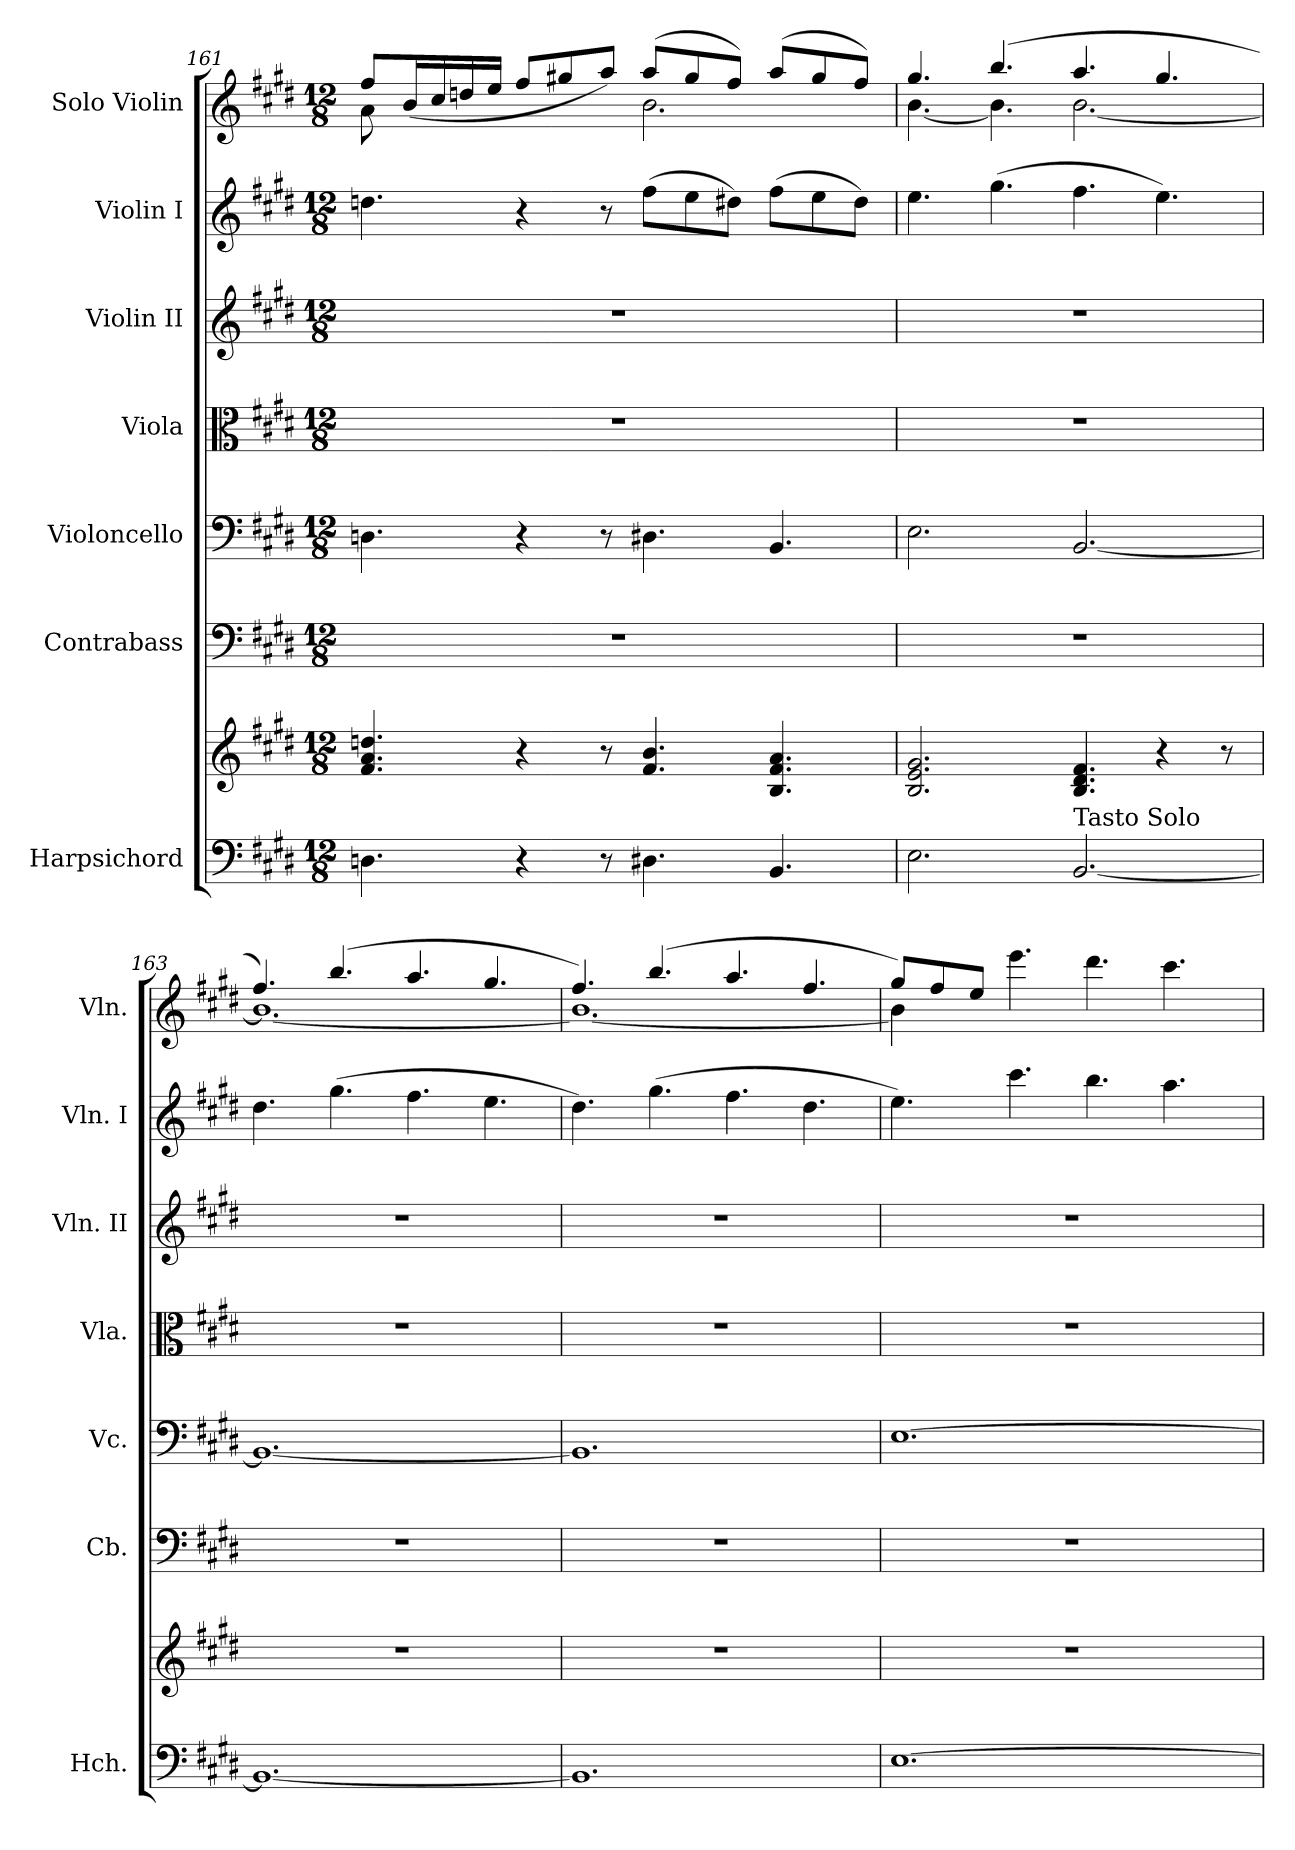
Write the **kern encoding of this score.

**kern	**kern	**kern	**kern	**kern	**kern	**kern	**kern
*part7	*part7	*part6	*part5	*part4	*part3	*part2	*part1
*staff8	*staff7	*staff6	*staff5	*staff4	*staff3	*staff2	*staff1
*I"Harpsichord	*	*I"Contrabass	*I"Violoncello	*I"Viola	*I"Violin II	*I"Violin I	*I"Solo Violin
*I'Hch.	*	*I'Cb.	*I'Vc.	*I'Vla.	*I'Vln. II	*I'Vln. I	*I'Vln.
!!LO:PB:g=z
*clefF4	*clefG2	*clefF4	*clefF4	*clefC3	*clefG2	*clefG2	*clefG2
*	*	*ITrd7c12	*	*	*	*	*
*k[f#c#g#d#]	*k[f#c#g#d#]	*k[f#c#g#d#]	*k[f#c#g#d#]	*k[f#c#g#d#]	*k[f#c#g#d#]	*k[f#c#g#d#]	*k[f#c#g#d#]
*M12/8	*M12/8	*M12/8	*M12/8	*M12/8	*M12/8	*M12/8	*M12/8
=161	=161	=161	=161	=161	=161	=161	=161
*	*	*	*	*	*	*	*^
4.Dn\	4.f#/ 4.a/ 4.ddn/	1.r	4.Dn\	1.r	1.r	4.ddn\	8ff#/L	8a\
.	.	.	.	.	.	.	(>16b/L	8ryy
.	.	.	.	.	.	.	16cc#/	.
*	*	*	*	*	*	*	*v	*v
.	.	.	.	.	.	.	16ddn/
.	.	.	.	.	.	.	16ee/JJ
4r	4r	.	4r	.	.	4r	8ff#/L
.	.	.	.	.	.	.	8gg#X/
8r	8r	.	8r	.	.	8r	8aa/J)
*	*	*	*	*	*	*	*^
4.D#X\	4.f#/ 4.b/	.	4.D#X\	.	.	(>8ff#\L	(>8aa/L	2.b\
.	.	.	.	.	.	8ee\	8gg#/	.
.	.	.	.	.	.	8dd#X\J)	8ff#/J)	.
4.BB/	4.B/ 4.f#/ 4.a/	.	4.BB/	.	.	(>8ff#\L	(>8aa/L	.
.	.	.	.	.	.	8ee\	8gg#/	.
.	.	.	.	.	.	8dd#\J)	8ff#/J)	.
=162	=162	=162	=162	=162	=162	=162	=162	=162
2.E\	2.B/ 2.e/ 2.g#/	1.r	2.E\	1.r	1.r	4.ee\	4.gg#/	[4.b\
.	.	.	.	.	.	(>4.gg#\	(>4.bb/	4.b\]
!LO:TX:a:t=Tasto Solo	!	!	!	!	!	!	!	!
[2.BB/	4.B/ 4.d#/ 4.f#/	.	[2.BB/	.	.	4.ff#\	4.aa/	[2.b\
.	4r	.	.	.	.	4.ee\)	4.gg#/	.
.	8r	.	.	.	.	.	.	.
=163	=163	=163	=163	=163	=163	=163	=163	=163
1.BB_	1.r	1.r	1.BB_	1.r	1.r	4.dd#\	4.ff#/)	1.b_
.	.	.	.	.	.	(>4.gg#\	(>4.bb/	.
.	.	.	.	.	.	4.ff#\	4.aa/	.
.	.	.	.	.	.	4.ee\	4.gg#/	.
!!LO:PB:g=z	!!
=164	=164	=164	=164	=164	=164	=164	=164	=164
1.BB]	1.r	1.r	1.BB]	1.r	1.r	4.dd#\)	4.ff#/)	1.b_
.	.	.	.	.	.	(>4.gg#\	(>4.bb/	.
.	.	.	.	.	.	4.ff#\	4.aa/	.
.	.	.	.	.	.	4.dd#\	4.ff#/	.
=165	=165	=165	=165	=165	=165	=165	=165	=165
[1.E	1.r	1.r	[1.E	1.r	1.r	4.ee\)	8gg#/L)	4b\]
.	.	.	.	.	.	.	8ff#/	.
.	.	.	.	.	.	.	8ee/J	1ryy
.	.	.	.	.	.	4.ccc#\	4.eee\	.
.	.	.	.	.	.	4.bb\	4.ddd#\	.
.	.	.	.	.	.	4.aa\	4.ccc#\	.
.	.	.	.	.	.	.	.	4ryy
*	*	*	*	*	*	*	*v	*v
=	=	=	=	=	=	=	=
*-	*-	*-	*-	*-	*-	*-	*-
